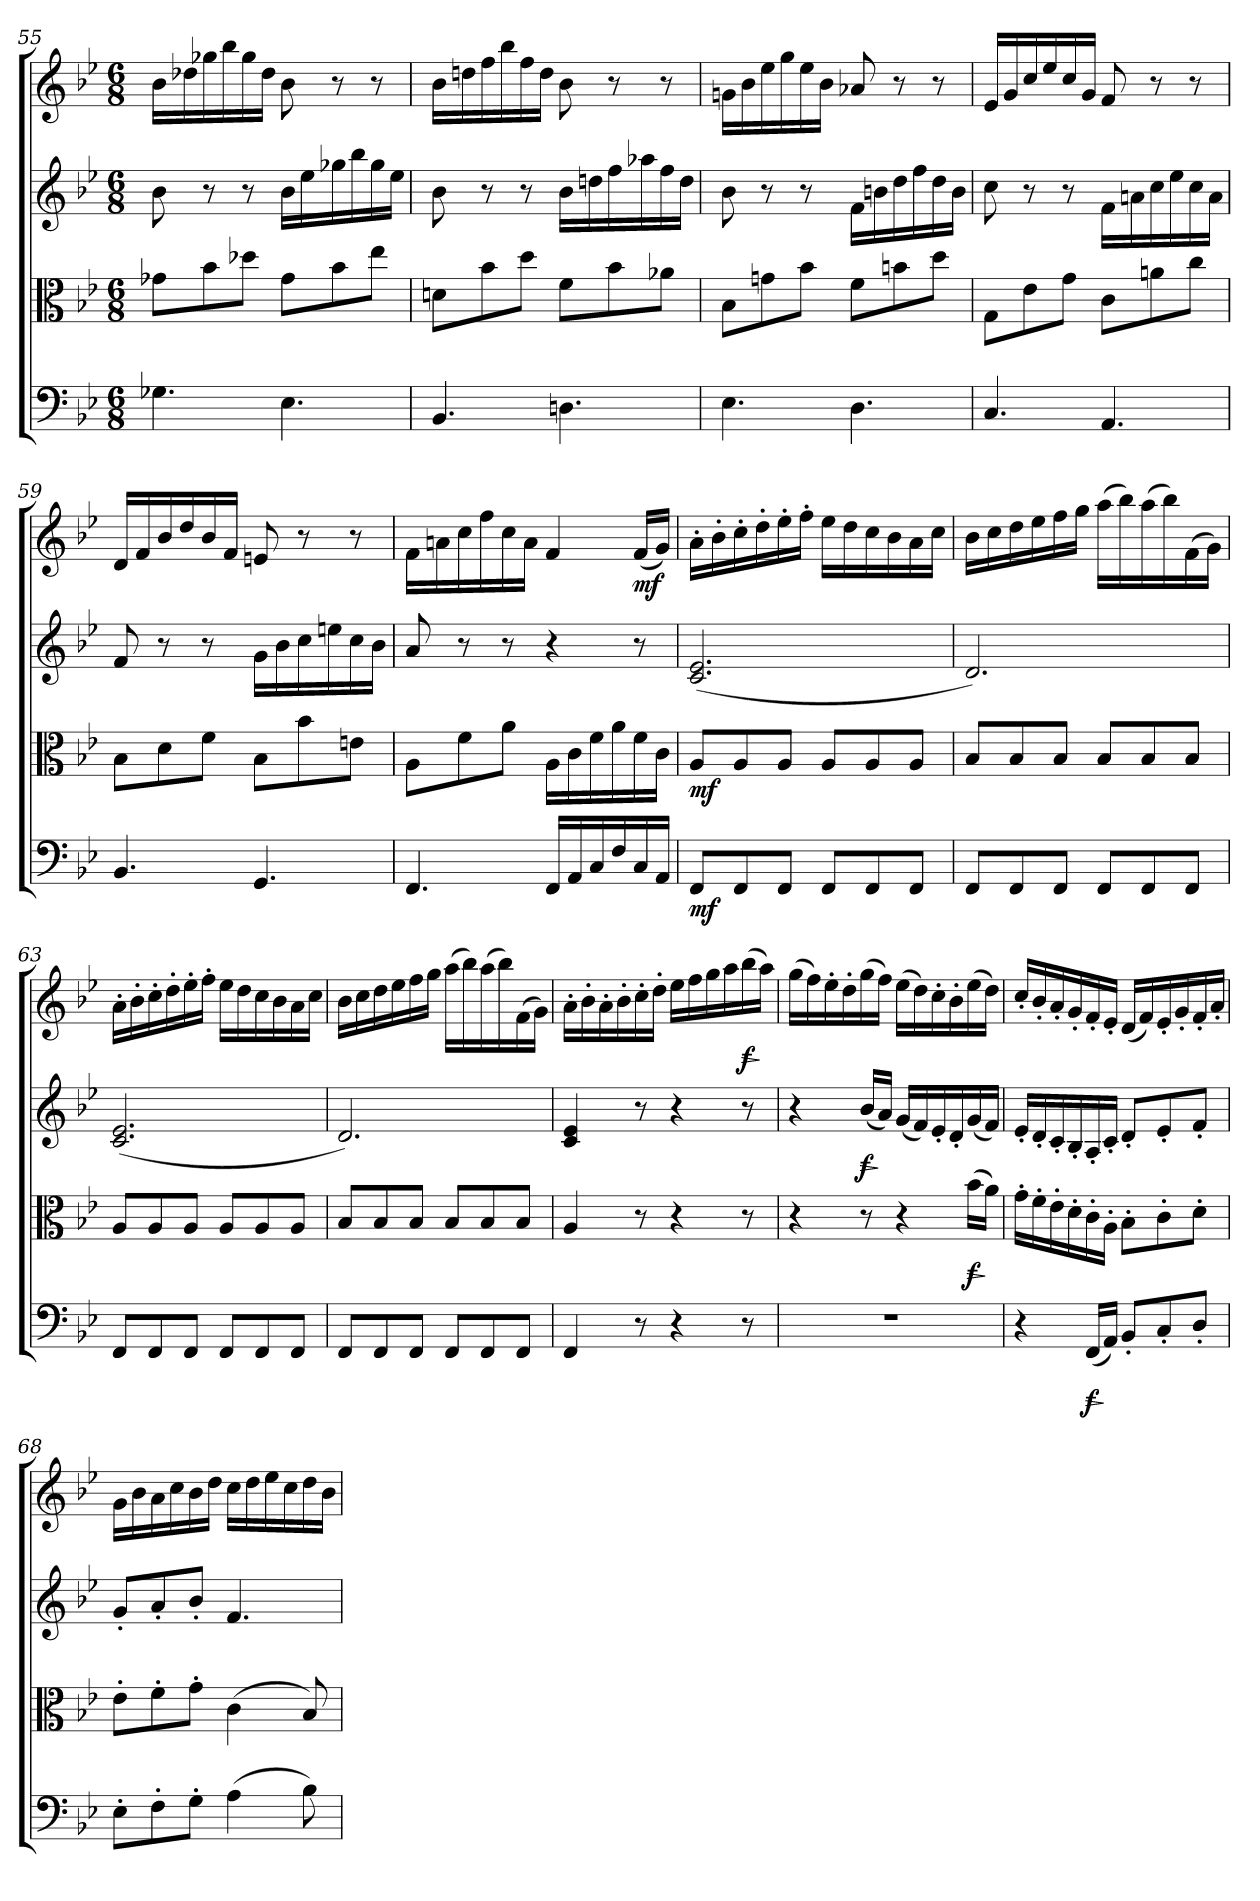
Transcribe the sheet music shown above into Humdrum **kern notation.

**kern	**dynam	**kern	**dynam	**kern	**dynam	**kern	**dynam
*part4	*part4	*part3	*part3	*part2	*part2	*part1	*part1
*staff4	*staff4	*staff3	*staff3	*staff2	*staff2	*staff1	*staff1
*clefF4	*	*clefC3	*	*clefG2	*	*clefG2	*
*k[b-e-]	*	*k[b-e-]	*	*k[b-e-]	*	*k[b-e-]	*
*B-:	*	*B-:	*	*B-:	*	*B-:	*
*M6/8	*	*M6/8	*	*M6/8	*	*M6/8	*
=55	=55	=55	=55	=55	=55	=55	=55
4.G-X\	.	8g-X\L	.	8b-\	.	16b-\LL	.
.	.	.	.	.	.	16dd-X\	.
.	.	8b-\	.	8r	.	16gg-X\	.
.	.	.	.	.	.	16bb-\	.
.	.	8dd-X\J	.	8r	.	16gg-\	.
.	.	.	.	.	.	16dd-\JJ	.
4.E-\	.	8g-\L	.	16b-\LL	.	8b-\	.
.	.	.	.	16ee-\	.	.	.
.	.	8b-\	.	16gg-X\	.	8r	.
.	.	.	.	16bb-\	.	.	.
.	.	8ee-\J	.	16gg-\	.	8r	.
.	.	.	.	16ee-\JJ	.	.	.
=56	=56	=56	=56	=56	=56	=56	=56
4.BB-/	.	8dn\L	.	8b-\	.	16b-\LL	.
.	.	.	.	.	.	16ddn\	.
.	.	8b-\	.	8r	.	16ff\	.
.	.	.	.	.	.	16bb-\	.
.	.	8dd\J	.	8r	.	16ff\	.
.	.	.	.	.	.	16dd\JJ	.
4.Dn\	.	8f\L	.	16b-\LL	.	8b-\	.
.	.	.	.	16ddn\	.	.	.
.	.	8b-\	.	16ff\	.	8r	.
.	.	.	.	16aa-X\	.	.	.
.	.	8a-X\J	.	16ff\	.	8r	.
.	.	.	.	16dd\JJ	.	.	.
=57	=57	=57	=57	=57	=57	=57	=57
4.E-\	.	8B-\L	.	8b-\	.	16gn\LL	.
.	.	.	.	.	.	16b-\	.
.	.	8gn\	.	8r	.	16ee-\	.
.	.	.	.	.	.	16gg\	.
.	.	8b-\J	.	8r	.	16ee-\	.
.	.	.	.	.	.	16b-\JJ	.
4.D\	.	8f\L	.	16f\LL	.	8a-X/	.
.	.	.	.	16bn\	.	.	.
.	.	8bn\	.	16dd\	.	8r	.
.	.	.	.	16ff\	.	.	.
.	.	8dd\J	.	16dd\	.	8r	.
.	.	.	.	16b\JJ	.	.	.
=58	=58	=58	=58	=58	=58	=58	=58
4.C/	.	8G\L	.	8cc\	.	16e-/LL	.
.	.	.	.	.	.	16g/	.
.	.	8e-\	.	8r	.	16cc/	.
.	.	.	.	.	.	16ee-/	.
.	.	8g\J	.	8r	.	16cc/	.
.	.	.	.	.	.	16g/JJ	.
4.AA/	.	8c\L	.	16f\LL	.	8f/	.
.	.	.	.	16an\	.	.	.
.	.	8an\	.	16cc\	.	8r	.
.	.	.	.	16ee-\	.	.	.
.	.	8cc\J	.	16cc\	.	8r	.
.	.	.	.	16a\JJ	.	.	.
=59	=59	=59	=59	=59	=59	=59	=59
4.BB-/	.	8B-\L	.	8f/	.	16d/LL	.
.	.	.	.	.	.	16f/	.
.	.	8d\	.	8r	.	16b-/	.
.	.	.	.	.	.	16dd/	.
.	.	8f\J	.	8r	.	16b-/	.
.	.	.	.	.	.	16f/JJ	.
4.GG/	.	8B-\L	.	16g\LL	.	8en/	.
.	.	.	.	16b-\	.	.	.
.	.	8b-\	.	16cc\	.	8r	.
.	.	.	.	16een\	.	.	.
.	.	8en\J	.	16cc\	.	8r	.
.	.	.	.	16b-\JJ	.	.	.
=60	=60	=60	=60	=60	=60	=60	=60
4.FF/	.	8A\L	.	8a/	.	16f\LL	.
.	.	.	.	.	.	16an\	.
.	.	8f\	.	8r	.	16cc\	.
.	.	.	.	.	.	16ff\	.
.	.	8a\J	.	8r	.	16cc\	.
.	.	.	.	.	.	16a\JJ	.
16FF/LL	.	16A\LL	.	4r	.	4f/	.
16AA/	.	16c\	.	.	.	.	.
16C/	.	16f\	.	.	.	.	.
16F/	.	16a\	.	.	.	.	.
16C/	.	16f\	.	8r	.	(16f/LL	mf
16AA/JJ	.	16c\JJ	.	.	.	16g/JJ)	.
=61	=61	=61	=61	=61	=61	=61	=61
8FF/L	mf	8A/L	mf	(2.c/ 2.e-/	.	16a'\LL	.
.	.	.	.	.	.	16b-'\	.
8FF/	.	8A/	.	.	.	16cc'\	.
.	.	.	.	.	.	16dd'\	.
8FF/J	.	8A/J	.	.	.	16ee-'\	.
.	.	.	.	.	.	16ff'\JJ	.
8FF/L	.	8A/L	.	.	.	16ee-\LL	.
.	.	.	.	.	.	16dd\	.
8FF/	.	8A/	.	.	.	16cc\	.
.	.	.	.	.	.	16b-\	.
8FF/J	.	8A/J	.	.	.	16a\	.
.	.	.	.	.	.	16cc\JJ	.
=62	=62	=62	=62	=62	=62	=62	=62
8FF/L	.	8B-/L	.	2.d/)	.	16b-\LL	.
.	.	.	.	.	.	16cc\	.
8FF/	.	8B-/	.	.	.	16dd\	.
.	.	.	.	.	.	16ee-\	.
8FF/J	.	8B-/J	.	.	.	16ff\	.
.	.	.	.	.	.	16gg\JJ	.
8FF/L	.	8B-/L	.	.	.	(16aa\LL	.
.	.	.	.	.	.	16bb-\)	.
8FF/	.	8B-/	.	.	.	(16aa\	.
.	.	.	.	.	.	16bb-\)	.
8FF/J	.	8B-/J	.	.	.	(16f\	.
.	.	.	.	.	.	16g\JJ)	.
=63	=63	=63	=63	=63	=63	=63	=63
8FF/L	.	8A/L	.	(2.c/ 2.e-/	.	16a'\LL	.
.	.	.	.	.	.	16b-'\	.
8FF/	.	8A/	.	.	.	16cc'\	.
.	.	.	.	.	.	16dd'\	.
8FF/J	.	8A/J	.	.	.	16ee-'\	.
.	.	.	.	.	.	16ff'\JJ	.
8FF/L	.	8A/L	.	.	.	16ee-\LL	.
.	.	.	.	.	.	16dd\	.
8FF/	.	8A/	.	.	.	16cc\	.
.	.	.	.	.	.	16b-\	.
8FF/J	.	8A/J	.	.	.	16a\	.
.	.	.	.	.	.	16cc\JJ	.
=64	=64	=64	=64	=64	=64	=64	=64
8FF/L	.	8B-/L	.	2.d/)	.	16b-\LL	.
.	.	.	.	.	.	16cc\	.
8FF/	.	8B-/	.	.	.	16dd\	.
.	.	.	.	.	.	16ee-\	.
8FF/J	.	8B-/J	.	.	.	16ff\	.
.	.	.	.	.	.	16gg\JJ	.
8FF/L	.	8B-/L	.	.	.	(16aa\LL	.
.	.	.	.	.	.	16bb-\)	.
8FF/	.	8B-/	.	.	.	(16aa\	.
.	.	.	.	.	.	16bb-\)	.
8FF/J	.	8B-/J	.	.	.	(16f\	.
.	.	.	.	.	.	16g\JJ)	.
=65	=65	=65	=65	=65	=65	=65	=65
4FF/	.	4A/	.	4c/ 4e-/	.	16a'\LL	.
.	.	.	.	.	.	16b-'\	.
.	.	.	.	.	.	16a'\	.
.	.	.	.	.	.	16b-'\	.
8r	.	8r	.	8r	.	16cc'\	.
.	.	.	.	.	.	16dd'\JJ	.
4r	.	4r	.	4r	.	16ee-\LL	.
.	.	.	.	.	.	16ff\	.
.	.	.	.	.	.	16gg\	.
.	.	.	.	.	.	16aa\	.
!	!	!	!	!	!	!	!LO:HP:b
8r	.	8r	.	8r	.	(16bb-\	> f
.	.	.	.	.	.	16aa\JJ)	]
=66	=66	=66	=66	=66	=66	=66	=66
2.r	.	4r	.	4r	.	(16gg\LL	.
.	.	.	.	.	.	16ff\)	.
.	.	.	.	.	.	16ee-'\	.
.	.	.	.	.	.	16dd'\	.
!	!	!	!	!	!LO:HP:b	!	!
.	.	8r	.	(16b-/LL	> f	(16gg\	.
.	.	.	.	16a/JJ)	]	16ff\JJ)	.
.	.	4r	.	(16g/LL	.	(16ee-\LL	.
.	.	.	.	16f/)	.	16dd\)	.
.	.	.	.	16e-'/	.	16cc'\	.
.	.	.	.	16d'/	.	16b-'\	.
!	!	!	!LO:HP:b	!	!	!	!
.	.	(16b-\LL	> f	(16g/	.	(16ee-\	.
.	.	16a\JJ)	]	16f/JJ)	.	16dd\JJ)	.
=67	=67	=67	=67	=67	=67	=67	=67
4r	.	16g'\LL	.	16e-'/LL	.	16cc'/LL	.
.	.	16f'\	.	16d'/	.	16b-'/	.
.	.	16e-'\	.	16c'/	.	16a'/	.
.	.	16d'\	.	16B-'/	.	16g'/	.
!	!LO:HP:b	!	!	!	!	!	!
(16FF/LL	> f	16c'\	.	16A'/	.	16f'/	.
16AA/JJ)	]	16A'\JJ	.	16c'/JJ	.	16e-'/JJ	.
8BB-'/L	.	8B-'\L	.	8d'/L	.	(16d/LL	.
.	.	.	.	.	.	16f/)	.
8C'/	.	8c'\	.	8e-'/	.	16e-'/	.
.	.	.	.	.	.	16g'/	.
8D'/J	.	8d'\J	.	8f'/J	.	16f'/	.
.	.	.	.	.	.	16a'/JJ	.
=68	=68	=68	=68	=68	=68	=68	=68
8E-'\L	.	8e-'\L	.	8g'/L	.	16g\LL	.
.	.	.	.	.	.	16b-\	.
8F'\	.	8f'\	.	8a'/	.	16a\	.
.	.	.	.	.	.	16cc\	.
8G'\J	.	8g'\J	.	8b-'/J	.	16b-\	.
.	.	.	.	.	.	16dd\JJ	.
(4A\	.	(4c\	.	4.f/	.	16cc\LL	.
.	.	.	.	.	.	16dd\	.
.	.	.	.	.	.	16ee-\	.
.	.	.	.	.	.	16cc\	.
8B-\)	.	8B-/)	.	.	.	16dd\	.
.	.	.	.	.	.	16b-\JJ	.
=	=	=	=	=	=	=	=
*-	*-	*-	*-	*-	*-	*-	*-
